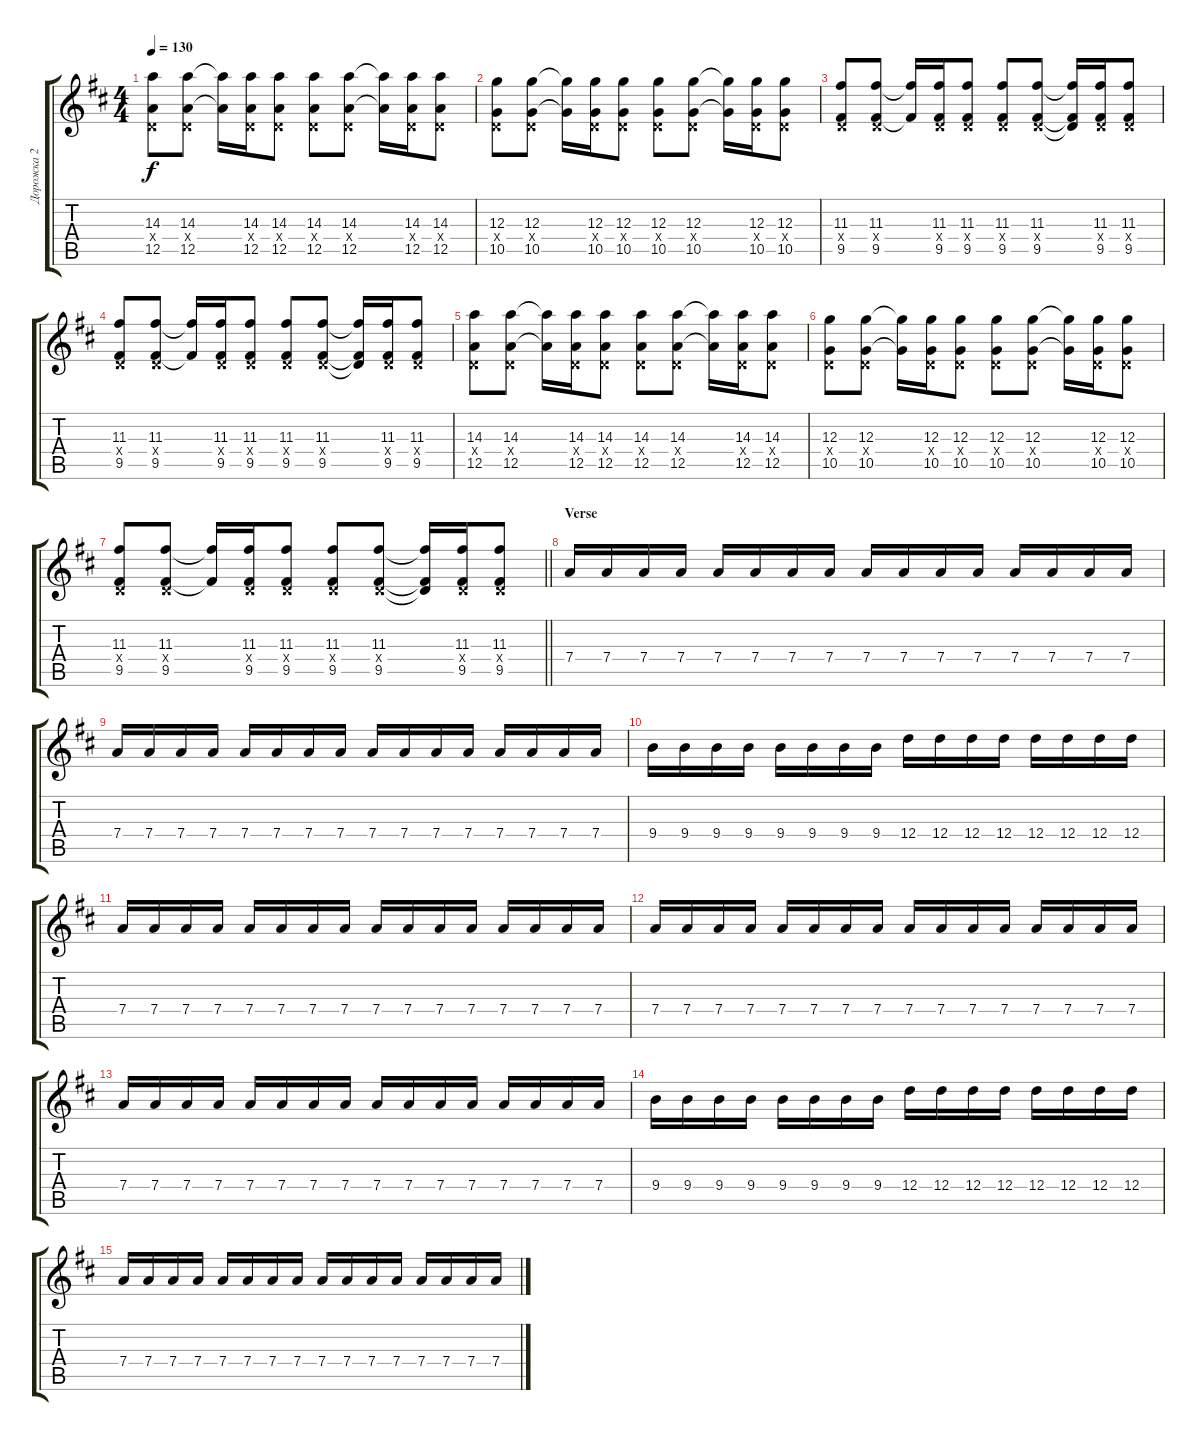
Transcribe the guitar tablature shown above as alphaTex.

\track ("Дорожка 2" "Дорожка 2") {instrument distortionguitar}
\staff {score tabs}
\tuning (E4 B3 G3 D3 A2 E2) {hide}
\ts (4 4)
\tempo 130
\clef g2
\ks d
(14.3 0.4{x} 12.5).8{dy f} (14.3 0.4{x} 12.5).8 (14.3{t} 12.5{t}).16 (14.3 0.4{x} 12.5).16 (14.3 0.4{x} 12.5).8 (14.3 0.4{x} 12.5).8 (14.3 0.4{x} 12.5).8 (14.3{t} 12.5{t}).16 (14.3 0.4{x} 12.5).16 (14.3 0.4{x} 12.5).8 |
(12.3 0.4{x} 10.5).8 (12.3 0.4{x} 10.5).8 (12.3{t} 10.5{t}).16 (12.3 0.4{x} 10.5).16 (12.3 0.4{x} 10.5).8 (12.3 0.4{x} 10.5).8 (12.3 0.4{x} 10.5).8 (12.3{t} 10.5{t}).16 (12.3 0.4{x} 10.5).16 (12.3 0.4{x} 10.5).8 |
(11.3 0.4{x} 9.5).8 (11.3 0.4{x} 9.5).8 (11.3{t} 9.5{t}).16 (11.3 0.4{x} 9.5).16 (11.3 0.4{x} 9.5).8 (11.3 0.4{x} 9.5).8 (11.3 0.4{x} 9.5).8 (11.3{t} 0.4{t} 9.5{t}).16 (11.3 0.4{x} 9.5).16 (11.3 0.4{x} 9.5).8 |
(11.3 0.4{x} 9.5).8 (11.3 0.4{x} 9.5).8 (11.3{t} 9.5{t}).16 (11.3 0.4{x} 9.5).16 (11.3 0.4{x} 9.5).8 (11.3 0.4{x} 9.5).8 (11.3 0.4{x} 9.5).8 (11.3{t} 0.4{t} 9.5{t}).16 (11.3 0.4{x} 9.5).16 (11.3 0.4{x} 9.5).8 |
(14.3 0.4{x} 12.5).8 (14.3 0.4{x} 12.5).8 (14.3{t} 12.5{t}).16 (14.3 0.4{x} 12.5).16 (14.3 0.4{x} 12.5).8 (14.3 0.4{x} 12.5).8 (14.3 0.4{x} 12.5).8 (14.3{t} 12.5{t}).16 (14.3 0.4{x} 12.5).16 (14.3 0.4{x} 12.5).8 |
(12.3 0.4{x} 10.5).8 (12.3 0.4{x} 10.5).8 (12.3{t} 10.5{t}).16 (12.3 0.4{x} 10.5).16 (12.3 0.4{x} 10.5).8 (12.3 0.4{x} 10.5).8 (12.3 0.4{x} 10.5).8 (12.3{t} 10.5{t}).16 (12.3 0.4{x} 10.5).16 (12.3 0.4{x} 10.5).8 |
\barLineRight lightlight
(11.3 0.4{x} 9.5).8 (11.3 0.4{x} 9.5).8 (11.3{t} 9.5{t}).16 (11.3 0.4{x} 9.5).16 (11.3 0.4{x} 9.5).8 (11.3 0.4{x} 9.5).8 (11.3 0.4{x} 9.5).8 (11.3{t} 0.4{t} 9.5{t}).16 (11.3 0.4{x} 9.5).16 (11.3 0.4{x} 9.5).8 |
\section ("" "Verse")
7.4.16 7.4.16 7.4.16 7.4.16 7.4.16 7.4.16 7.4.16 7.4.16 7.4.16 7.4.16 7.4.16 7.4.16 7.4.16 7.4.16 7.4.16 7.4.16 |
7.4.16 7.4.16 7.4.16 7.4.16 7.4.16 7.4.16 7.4.16 7.4.16 7.4.16 7.4.16 7.4.16 7.4.16 7.4.16 7.4.16 7.4.16 7.4.16 |
9.4.16 9.4.16 9.4.16 9.4.16 9.4.16 9.4.16 9.4.16 9.4.16 12.4.16 12.4.16 12.4.16 12.4.16 12.4.16 12.4.16 12.4.16 12.4.16 |
7.4.16 7.4.16 7.4.16 7.4.16 7.4.16 7.4.16 7.4.16 7.4.16 7.4.16 7.4.16 7.4.16 7.4.16 7.4.16 7.4.16 7.4.16 7.4.16 |
7.4.16 7.4.16 7.4.16 7.4.16 7.4.16 7.4.16 7.4.16 7.4.16 7.4.16 7.4.16 7.4.16 7.4.16 7.4.16 7.4.16 7.4.16 7.4.16 |
7.4.16 7.4.16 7.4.16 7.4.16 7.4.16 7.4.16 7.4.16 7.4.16 7.4.16 7.4.16 7.4.16 7.4.16 7.4.16 7.4.16 7.4.16 7.4.16 |
9.4.16 9.4.16 9.4.16 9.4.16 9.4.16 9.4.16 9.4.16 9.4.16 12.4.16 12.4.16 12.4.16 12.4.16 12.4.16 12.4.16 12.4.16 12.4.16 |
7.4.16 7.4.16 7.4.16 7.4.16 7.4.16 7.4.16 7.4.16 7.4.16 7.4.16 7.4.16 7.4.16 7.4.16 7.4.16 7.4.16 7.4.16 7.4.16
